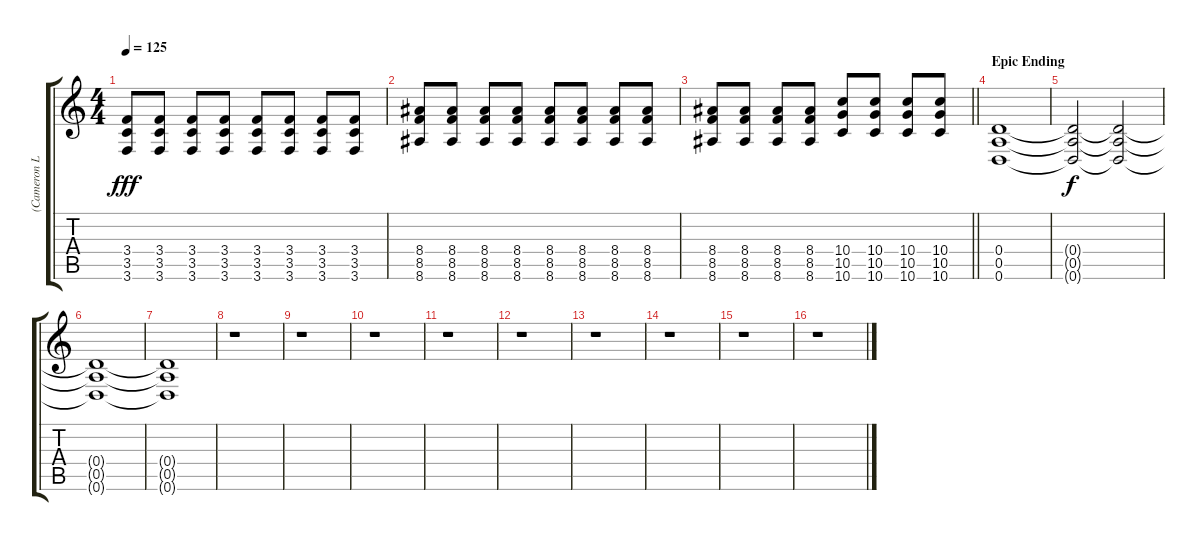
\track ("(Cameron Liddell) Rythm Guitar" "(Cameron L") {instrument distortionguitar}
\staff {score tabs}
\tuning (E4 B3 G3 D3 A2 D2) {hide}
\ts (4 4)
\tempo 125
\clef g2
\ks c
(3.4 3.5 3.6).8{dy fff} (3.4 3.5 3.6).8 (3.4 3.5 3.6).8 (3.4 3.5 3.6).8 (3.4 3.5 3.6).8 (3.4 3.5 3.6).8 (3.4 3.5 3.6).8 (3.4 3.5 3.6).8 |
(8.4 8.5 8.6).8 (8.4 8.5 8.6).8 (8.4 8.5 8.6).8 (8.4 8.5 8.6).8 (8.4 8.5 8.6).8 (8.4 8.5 8.6).8 (8.4 8.5 8.6).8 (8.4 8.5 8.6).8 |
\barLineRight lightlight
(8.4 8.5 8.6).8 (8.4 8.5 8.6).8 (8.4 8.5 8.6).8 (8.4 8.5 8.6).8 (10.4 10.5 10.6).8 (10.4 10.5 10.6).8 (10.4 10.5 10.6).8 (10.4 10.5 10.6).8 |
\section ("" "Epic Ending")
(0.4 0.5 0.6).1 |
(0.4{t} 0.5{t} 0.6{t}).2{dy f volume 16 balance 8} (0.4{t} 0.5{t} 0.6{t}).2{volume 0} |
(0.4{t} 0.5{t} 0.6{t}).1 |
(0.4{t} 0.5{t} 0.6{t}).1 |
r.1 |
r.1 |
r.1 |
r.1 |
r.1 |
r.1 |
r.1 |
r.1 |
r.1
